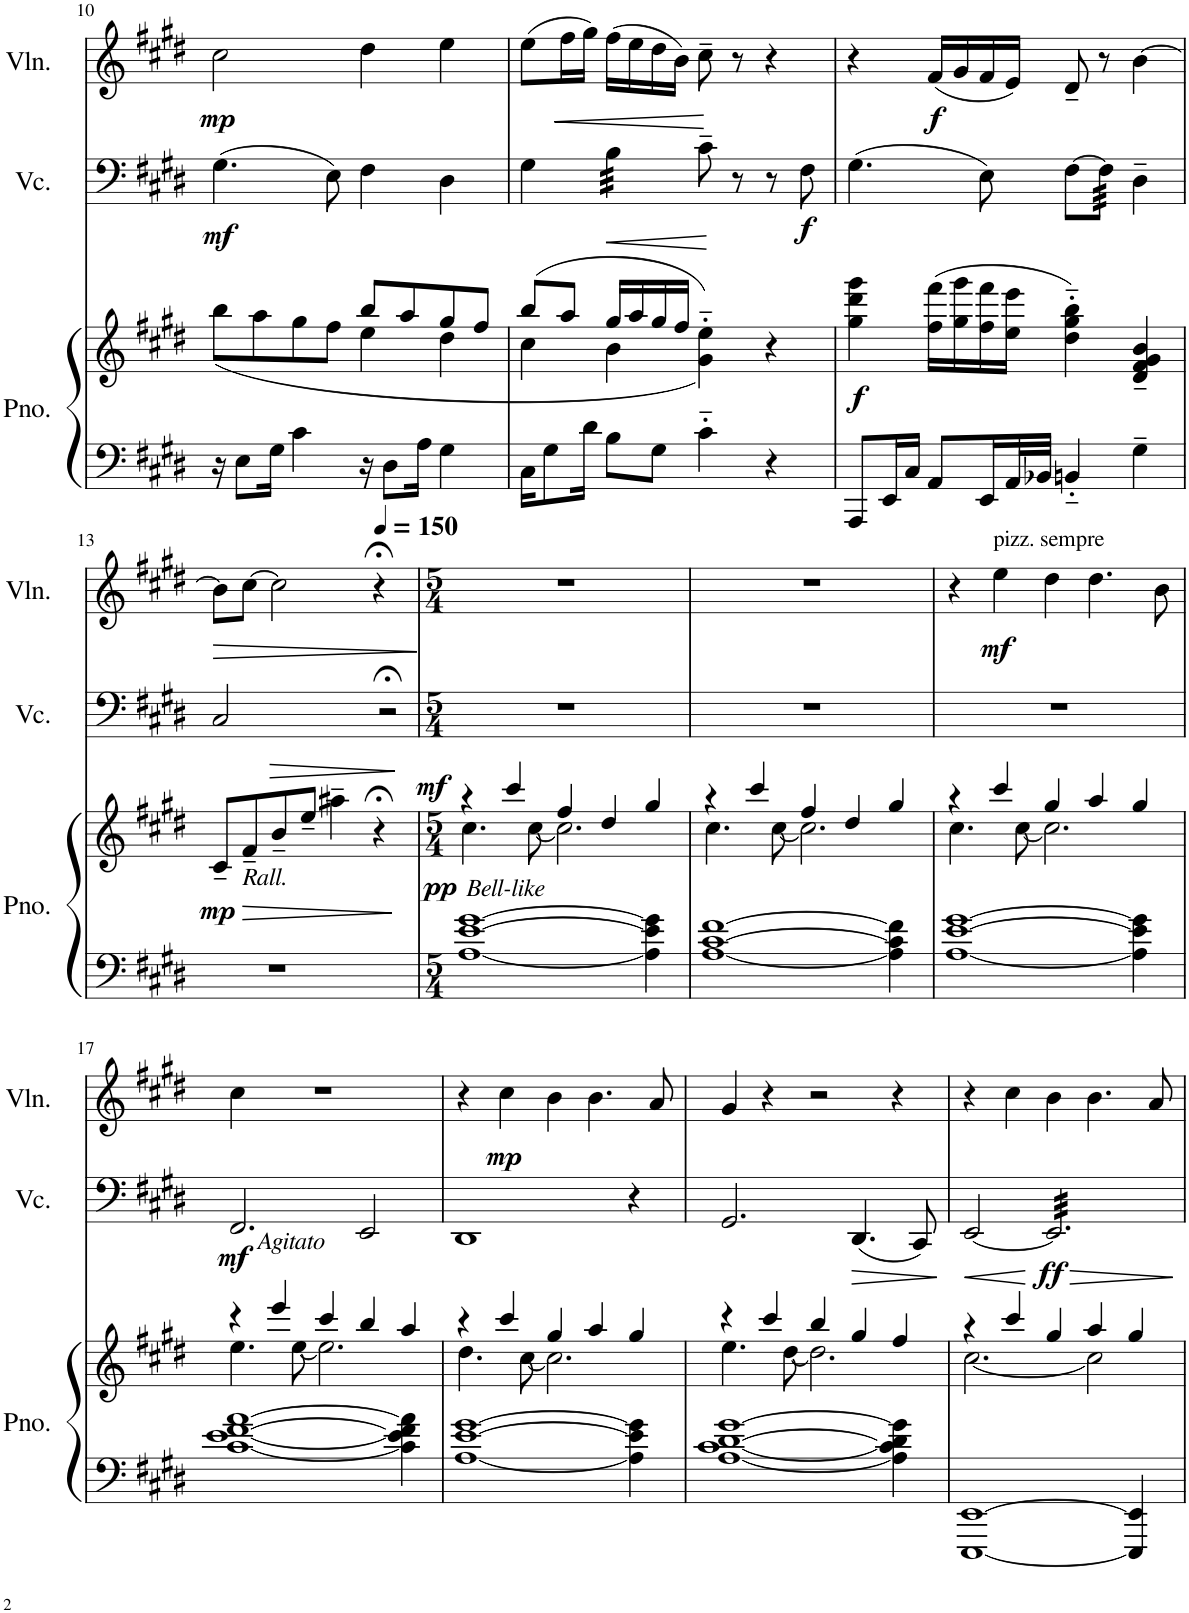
**kern	**kern	**dynam	**kern	**dynam	**kern	**dynam
*part3	*part3	*part3	*part2	*part2	*part1	*part1
*staff4	*staff3	*staff3/4	*staff2	*staff2	*staff1	*staff1
*I"Piano	*	*	*I"Violincello	*	*I"Violin	*
*I'Pno.	*	*	*I'Vc.	*	*I'Vln.	*
!!LO:PB:g=z
*clefF4	*clefG2	*	*clefF4	*	*clefG2	*
*k[f#c#g#d#]	*k[f#c#g#d#]	*	*k[f#c#g#d#]	*	*k[f#c#g#d#]	*
*c#:	*c#:	*	*c#:	*	*c#:	*
*M4/4	*M4/4	*	*M4/4	*	*M4/4	*
=10	=10	=10	=10	=10	=10	=10
*	*^	*	*	*	*	*
!	!	!	!	!	!LO:DY:b	!	!LO:DY:b
16r	(<8bb\L	2ryy	.	(4.G#\	mf	2cc#\	mp
8E\L	.	.	.	.	.	.	.
.	8aa\	.	.	.	.	.	.
16G#\Jk	.	.	.	.	.	.	.
4c#\	8gg#\	.	.	.	.	.	.
.	8ff#\J	.	.	8E\)	.	.	.
16r	8bb/L	4ee\	.	4F#\	.	4dd#\	.
8D#\L	.	.	.	.	.	.	.
.	8aa/	.	.	.	.	.	.
16A\Jk	.	.	.	.	.	.	.
4G#\	8gg#/	4dd#\	.	4D#\	.	4ee\	.
.	8ff#/J	.	.	.	.	.	.
=11	=11	=11	=11	=11	=11	=11	=11
16C#\KL	(8bb/L	4cc#\	.	4G#\	.	(8ee\L	.
8G#\	.	.	.	.	.	.	.
.	8aa/J	.	.	.	.	16ff#\L	.
16d#\Jk	.	.	.	.	.	16gg#\JJ)	.
!	!	!	!	!	!LO:HP:b	!	!LO:HP:b
*	*	*	*	*tremolo	*	*	*
8B\L	16gg#/LL	4b\	.	32B\LLL	<	(16ff#\LL	<
.	.	.	.	32B\	.	.	.
.	16aa/	.	.	32B\	.	16ee\	.
.	.	.	.	32B\	.	.	.
8G#\J	16gg#/	.	.	32B\	.	16dd#\	.
.	.	.	.	32B\	.	.	.
.	16ff#/JJ	.	.	32B\	.	16b\JJ)	.
.	.	.	.	32B\JJJ	.	.	.
*	*	*	*	*Xtremolo	*	*	*
4c#'~\	4g#\'>~> 4ee\'>~>))	2ryy	.	8c#~\	[	8cc#~\	.
.	.	.	.	8r	.	8r	.
4r	4r	.	.	8r	.	4r	[
!	!	!	!	!	!LO:DY:b	!	!
.	.	.	.	8F#\	f	.	.
*	*v	*v	*	*	*	*	*
=12	=12	=12	=12	=12	=12	=12
!	!	!LO:DY:b	!	!	!	!
8AAA/L	4gg#\ 4ddd#\ 4ggg#\	f	(4.G#\	.	4r	.
16EE/L	.	.	.	.	.	.
16C#/JJ	.	.	.	.	.	.
!	!	!	!	!	!	!LO:DY:b
8AA/L	(16ff#\ 16fff#\LL	.	.	.	(16f#/LL	f
.	16gg#\ 16ggg#\	.	.	.	16g#/	.
16EE/L	16ff#\ 16fff#\	.	8E\)	.	16f#/	.
32AA/L	16ee\ 16eee\JJ	.	.	.	16e/JJ)	.
32BB-X/JJJ	.	.	.	.	.	.
4BBn'~/	4dd#\'~ 4gg#\'~ 4bb\'~)	.	[8F#\L	.	8d#~/	.
*	*	*	*tremolo	*	*	*
.	.	.	64F#\]	.	8r	.
.	.	.	64F#\	.	.	.
.	.	.	64F#\	.	.	.
.	.	.	64F#\	.	.	.
.	.	.	64F#\	.	.	.
.	.	.	64F#\	.	.	.
.	.	.	64F#\	.	.	.
.	.	.	64F#\JJJJ	.	.	.
*	*	*	*Xtremolo	*	*	*
4G#~\	4d#/~ 4f#/~ 4g#/~ 4b/~	.	4D#~\	.	[4b\	.
!!LO:LB:g=z
=13	=13	=13	=13	=13	=13	=13
!	!LO:TX:b:i:t=Rall.	!	!	!	!	!
!	!	!LO:DY:b	!	!LO:HP:b	!	!LO:HP:b
1r	8c#~/L	mp	2C#/	>	8b\L]	>
!	!	!LO:HP:b	!	!	!	!
.	8f#~/	>	.	.	[8cc#\J	]
.	8b~/	]	.	.	2cc#\]	.
.	8ee~/J	.	.	.	.	.
.	4aa#X~\	.	2r;<	.	.	.
*	*	*	*	*	*MM150	*
.	4r;<	.	.	.	4r;<	.
.	.	.	.	]	.	.
=14	=14	=14	=14	=14	=14	=14
*M5/4	*M5/4	*	*M5/4	*	*M5/4	*
*	*^	*	*	*	*	*
!	!LO:TX:b:i:t=Bell-like	!	!	!	!	!	!
!	!	!	!LO:DY:a	!	!	!	!
!	!	!	!LO:DY:n=1:b	!	!	!	!
[1A [1e [1g#	4r	4.cc#\	mf pp	4%5r	.	4%5r	.
.	4ccc#/	.	.	.	.	.	.
.	.	[8cc#\	.	.	.	.	.
.	4ff#/	2.cc#\]	.	.	.	.	.
.	4dd#/	.	.	.	.	.	.
4A\] 4e\] 4g#\]	4gg#/	.	.	.	.	.	.
=15	=15	=15	=15	=15	=15	=15	=15
[1A [1c# [1f#	4r	4.cc#\	.	4%5r	.	4%5r	.
.	4ccc#/	.	.	.	.	.	.
.	.	[8cc#\	.	.	.	.	.
.	4ff#/	2.cc#\]	.	.	.	.	.
.	4dd#/	.	.	.	.	.	.
4A\] 4c#\] 4f#\]	4gg#/	.	.	.	.	.	.
=16	=16	=16	=16	=16	=16	=16	=16
[1A [1e [1g#	4r	4.cc#\	.	4%5r	.	4r	.
!	!	!	!	!	!	!LO:TX:a:t=pizz. sempre	!
!	!	!	!	!	!	!	!LO:DY:b
.	4ccc#/	.	.	.	.	4ee\	mf
.	.	[8cc#\	.	.	.	.	.
.	4gg#/	2.cc#\]	.	.	.	4dd#\	.
.	4aa/	.	.	.	.	4.dd#\	.
4A\] 4e\] 4g#\]	4gg#/	.	.	.	.	.	.
.	.	.	.	.	.	8b\	.
!!LO:LB:g=z
=17	=17	=17	=17	=17	=17	=17	=17
!	!	!	!	!LO:TX:b:i:t=Agitato	!	!	!
!	!	!	!	!	!LO:DY:b	!	!
[1c# [1e [1f# [1a	4r	4.ee\	.	2.FF#/	mf	4cc#\	.
.	4eee/	.	.	.	.	1r	.
.	.	[8ee\	.	.	.	.	.
.	4ccc#/	2.ee\]	.	.	.	.	.
.	4bb/	.	.	2EE/	.	.	.
4c#\] 4e\] 4f#\] 4a\]	4aa/	.	.	.	.	.	.
=18	=18	=18	=18	=18	=18	=18	=18
[1A [1e [1g#	4r	4.dd#\	.	1DD#	.	4r	.
!	!	!	!	!	!	!	!LO:DY:b
.	4ccc#/	.	.	.	.	4cc#\	mp
.	.	[8cc#\	.	.	.	.	.
.	4gg#/	2.cc#\]	.	.	.	4b\	.
.	4aa/	.	.	.	.	4.b\	.
4A\] 4e\] 4g#\]	4gg#/	.	.	4r	.	.	.
.	.	.	.	.	.	8a/	.
=19	=19	=19	=19	=19	=19	=19	=19
[1A [1c# [1d# [1g#	4r	4.ee\	.	2.GG#/	.	4g#/	.
.	4ccc#/	.	.	.	.	4r	.
.	.	[8dd#\	.	.	.	.	.
.	4bb/	2.dd#\]	.	.	.	2r	.
!	!	!	!	!	!LO:HP:b	!	!
.	4gg#/	.	.	(4.DD#/	>	.	.
4A\] 4c#\] 4d#\] 4g#\]	4ff#/	.	.	.	.	4r	.
.	.	.	.	8CC#/)	.	.	.
*	*v	*v	*	*	*	*	*
.	.	.	.	]	.	.
=20	=20	=20	=20	=20	=20	=20
*	*^	*	*	*	*	*
!	!	!	!	!	!LO:HP:b	!	!
[1EEE [1EE	4r	[2.cc#\	.	[2EE/	<	4r	.
.	4ccc#/	.	.	.	.	4cc#\	.
!	!	!	!	!	!LO:HP:n=1:b	!	!
!	!	!	!	!	!LO:DY:n=1:b	!	!
*	*	*	*	*tremolo	*	*	*
.	4gg#/	.	.	32EE/]LLL	[ > ff	4b\	.
.	.	.	.	32EE/	.	.	.
.	.	.	.	32EE/	.	.	.
.	.	.	.	32EE/	.	.	.
.	.	.	.	32EE/	.	.	.
.	.	.	.	32EE/	.	.	.
.	.	.	.	32EE/	.	.	.
.	.	.	.	32EE/	.	.	.
.	4aa/	2cc#\]	.	32EE/	.	4.b\	.
.	.	.	.	32EE/	.	.	.
.	.	.	.	32EE/	.	.	.
.	.	.	.	32EE/	.	.	.
.	.	.	.	32EE/	.	.	.
.	.	.	.	32EE/	.	.	.
.	.	.	.	32EE/	.	.	.
.	.	.	.	32EE/	.	.	.
4EEE/] 4EE/]	4gg#/	.	.	32EE/	.	.	.
.	.	.	.	32EE/	.	.	.
.	.	.	.	32EE/	.	.	.
.	.	.	.	32EE/	.	.	.
.	.	.	.	32EE/	.	8a/	.
.	.	.	.	32EE/	.	.	.
.	.	.	.	32EE/	.	.	.
.	.	.	.	32EE/JJJ	.	.	.
*	*	*	*	*Xtremolo	*	*	*
*	*v	*v	*	*	*	*	*
.	.	.	.	]	.	.
=	=	=	=	=	=	=
*-	*-	*-	*-	*-	*-	*-
